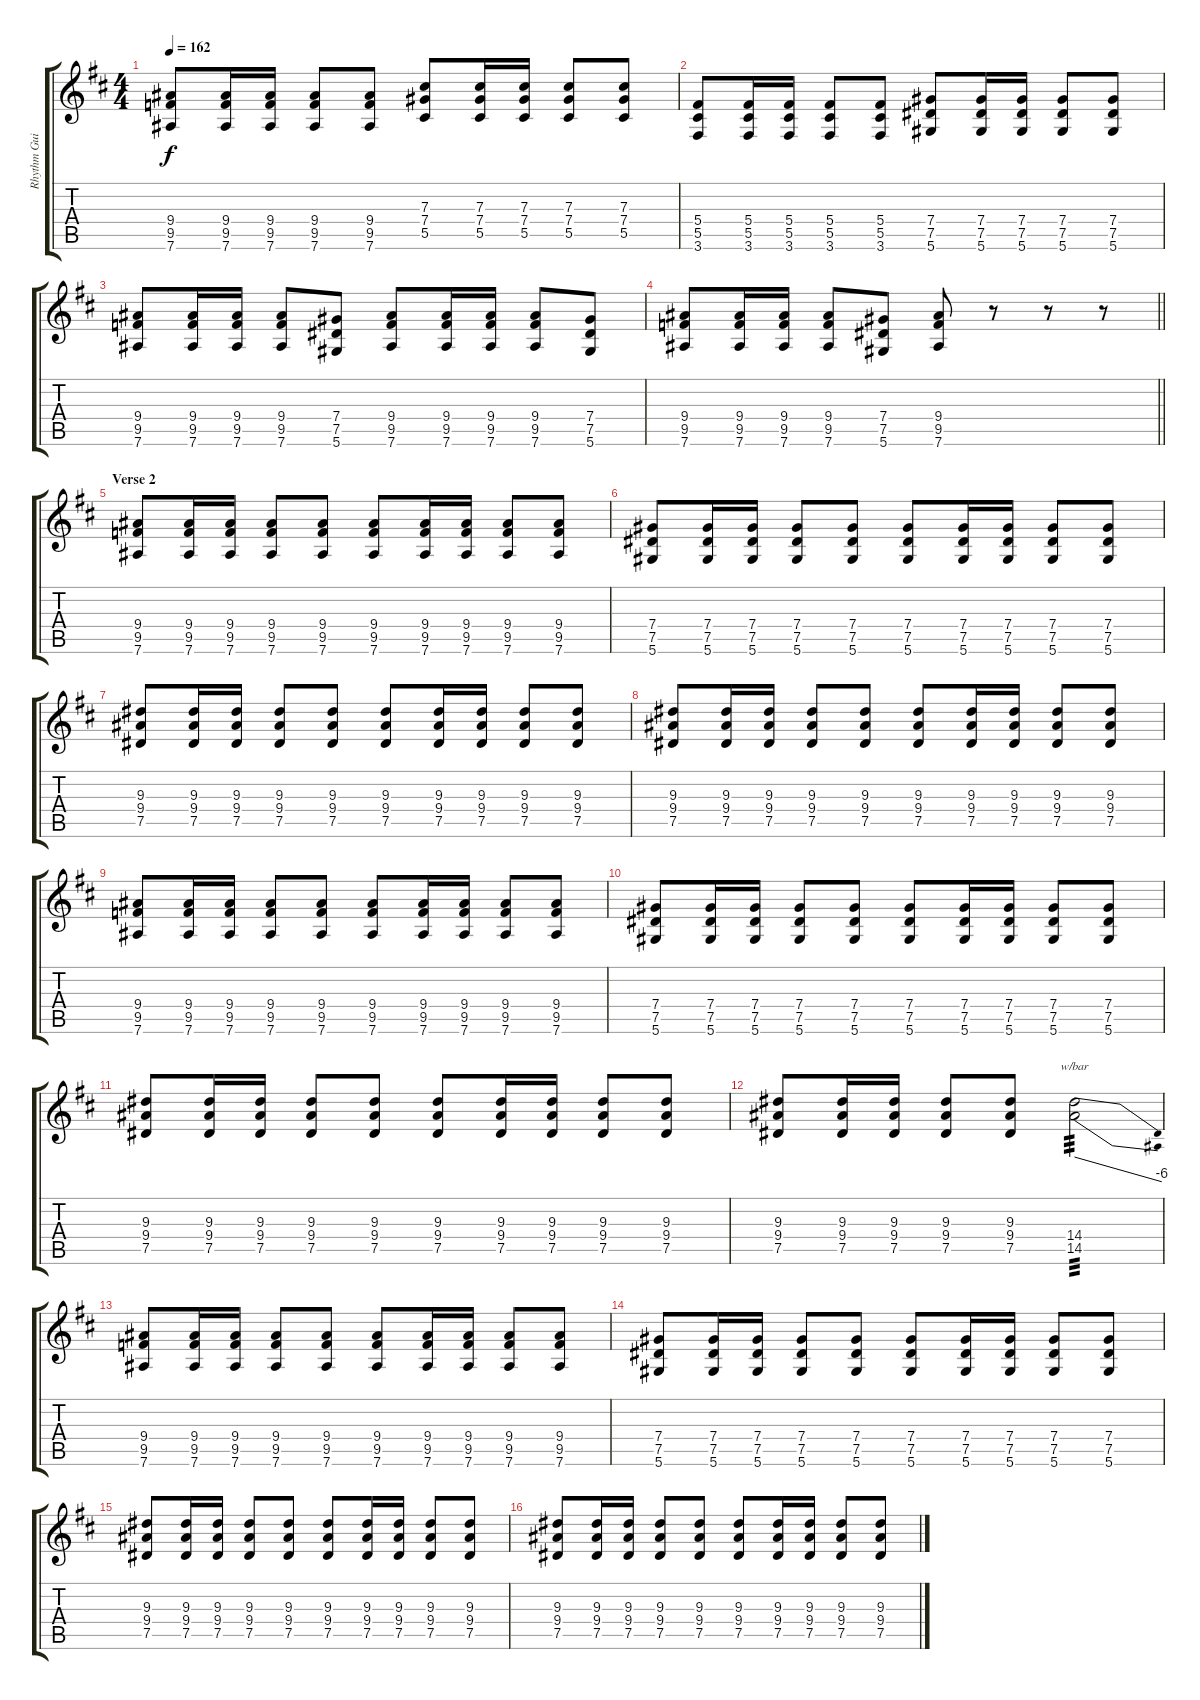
\track ("Rhythm Guitar" "Rhythm Gui") {instrument distortionguitar}
\staff {score tabs}
\tuning (Eb4 Bb3 Gb3 Db3 Ab2 Eb2) {hide}
\ts (4 4)
\tempo 162
\clef g2
\ks d
(9.4 9.5 7.6).8{dy f} (9.4 9.5 7.6).16 (9.4 9.5 7.6).16 (9.4 9.5 7.6).8 (9.4 9.5 7.6).8 (7.3 7.4 5.5).8 (7.3 7.4 5.5).16 (7.3 7.4 5.5).16 (7.3 7.4 5.5).8 (7.3 7.4 5.5).8 |
(5.4 5.5 3.6).8 (5.4 5.5 3.6).16 (5.4 5.5 3.6).16 (5.4 5.5 3.6).8 (5.4 5.5 3.6).8 (7.4 7.5 5.6).8 (7.4 7.5 5.6).16 (7.4 7.5 5.6).16 (7.4 7.5 5.6).8 (7.4 7.5 5.6).8 |
(9.4 9.5 7.6).8 (9.4 9.5 7.6).16 (9.4 9.5 7.6).16 (9.4 9.5 7.6).8 (7.4 7.5 5.6).8 (9.4 9.5 7.6).8 (9.4 9.5 7.6).16 (9.4 9.5 7.6).16 (9.4 9.5 7.6).8 (7.4 7.5 5.6).8 |
\barLineRight lightlight
(9.4 9.5 7.6).8 (9.4 9.5 7.6).16 (9.4 9.5 7.6).16 (9.4 9.5 7.6).8 (7.4 7.5 5.6).8 (9.4 9.5 7.6).8 r.8 r.8 r.8 |
\section ("" "Verse 2")
(9.4 9.5 7.6).8 (9.4 9.5 7.6).16 (9.4 9.5 7.6).16 (9.4 9.5 7.6).8 (9.4 9.5 7.6).8 (9.4 9.5 7.6).8 (9.4 9.5 7.6).16 (9.4 9.5 7.6).16 (9.4 9.5 7.6).8 (9.4 9.5 7.6).8 |
(7.4 7.5 5.6).8 (7.4 7.5 5.6).16 (7.4 7.5 5.6).16 (7.4 7.5 5.6).8 (7.4 7.5 5.6).8 (7.4 7.5 5.6).8 (7.4 7.5 5.6).16 (7.4 7.5 5.6).16 (7.4 7.5 5.6).8 (7.4 7.5 5.6).8 |
(9.3 9.4 7.5).8 (9.3 9.4 7.5).16 (9.3 9.4 7.5).16 (9.3 9.4 7.5).8 (9.3 9.4 7.5).8 (9.3 9.4 7.5).8 (9.3 9.4 7.5).16 (9.3 9.4 7.5).16 (9.3 9.4 7.5).8 (9.3 9.4 7.5).8 |
(9.3 9.4 7.5).8 (9.3 9.4 7.5).16 (9.3 9.4 7.5).16 (9.3 9.4 7.5).8 (9.3 9.4 7.5).8 (9.3 9.4 7.5).8 (9.3 9.4 7.5).16 (9.3 9.4 7.5).16 (9.3 9.4 7.5).8 (9.3 9.4 7.5).8 |
(9.4 9.5 7.6).8 (9.4 9.5 7.6).16 (9.4 9.5 7.6).16 (9.4 9.5 7.6).8 (9.4 9.5 7.6).8 (9.4 9.5 7.6).8 (9.4 9.5 7.6).16 (9.4 9.5 7.6).16 (9.4 9.5 7.6).8 (9.4 9.5 7.6).8 |
(7.4 7.5 5.6).8 (7.4 7.5 5.6).16 (7.4 7.5 5.6).16 (7.4 7.5 5.6).8 (7.4 7.5 5.6).8 (7.4 7.5 5.6).8 (7.4 7.5 5.6).16 (7.4 7.5 5.6).16 (7.4 7.5 5.6).8 (7.4 7.5 5.6).8 |
(9.3 9.4 7.5).8 (9.3 9.4 7.5).16 (9.3 9.4 7.5).16 (9.3 9.4 7.5).8 (9.3 9.4 7.5).8 (9.3 9.4 7.5).8 (9.3 9.4 7.5).16 (9.3 9.4 7.5).16 (9.3 9.4 7.5).8 (9.3 9.4 7.5).8 |
(9.3 9.4 7.5).8 (9.3 9.4 7.5).16 (9.3 9.4 7.5).16 (9.3 9.4 7.5).8 (9.3 9.4 7.5).8 (14.4 14.5).2{tbe (dive default 0 0 60 -24) tp 3} |
(9.4 9.5 7.6).8 (9.4 9.5 7.6).16 (9.4 9.5 7.6).16 (9.4 9.5 7.6).8 (9.4 9.5 7.6).8 (9.4 9.5 7.6).8 (9.4 9.5 7.6).16 (9.4 9.5 7.6).16 (9.4 9.5 7.6).8 (9.4 9.5 7.6).8 |
(7.4 7.5 5.6).8 (7.4 7.5 5.6).16 (7.4 7.5 5.6).16 (7.4 7.5 5.6).8 (7.4 7.5 5.6).8 (7.4 7.5 5.6).8 (7.4 7.5 5.6).16 (7.4 7.5 5.6).16 (7.4 7.5 5.6).8 (7.4 7.5 5.6).8 |
(9.3 9.4 7.5).8 (9.3 9.4 7.5).16 (9.3 9.4 7.5).16 (9.3 9.4 7.5).8 (9.3 9.4 7.5).8 (9.3 9.4 7.5).8 (9.3 9.4 7.5).16 (9.3 9.4 7.5).16 (9.3 9.4 7.5).8 (9.3 9.4 7.5).8 |
(9.3 9.4 7.5).8 (9.3 9.4 7.5).16 (9.3 9.4 7.5).16 (9.3 9.4 7.5).8 (9.3 9.4 7.5).8 (9.3 9.4 7.5).8 (9.3 9.4 7.5).16 (9.3 9.4 7.5).16 (9.3 9.4 7.5).8 (9.3 9.4 7.5).8
